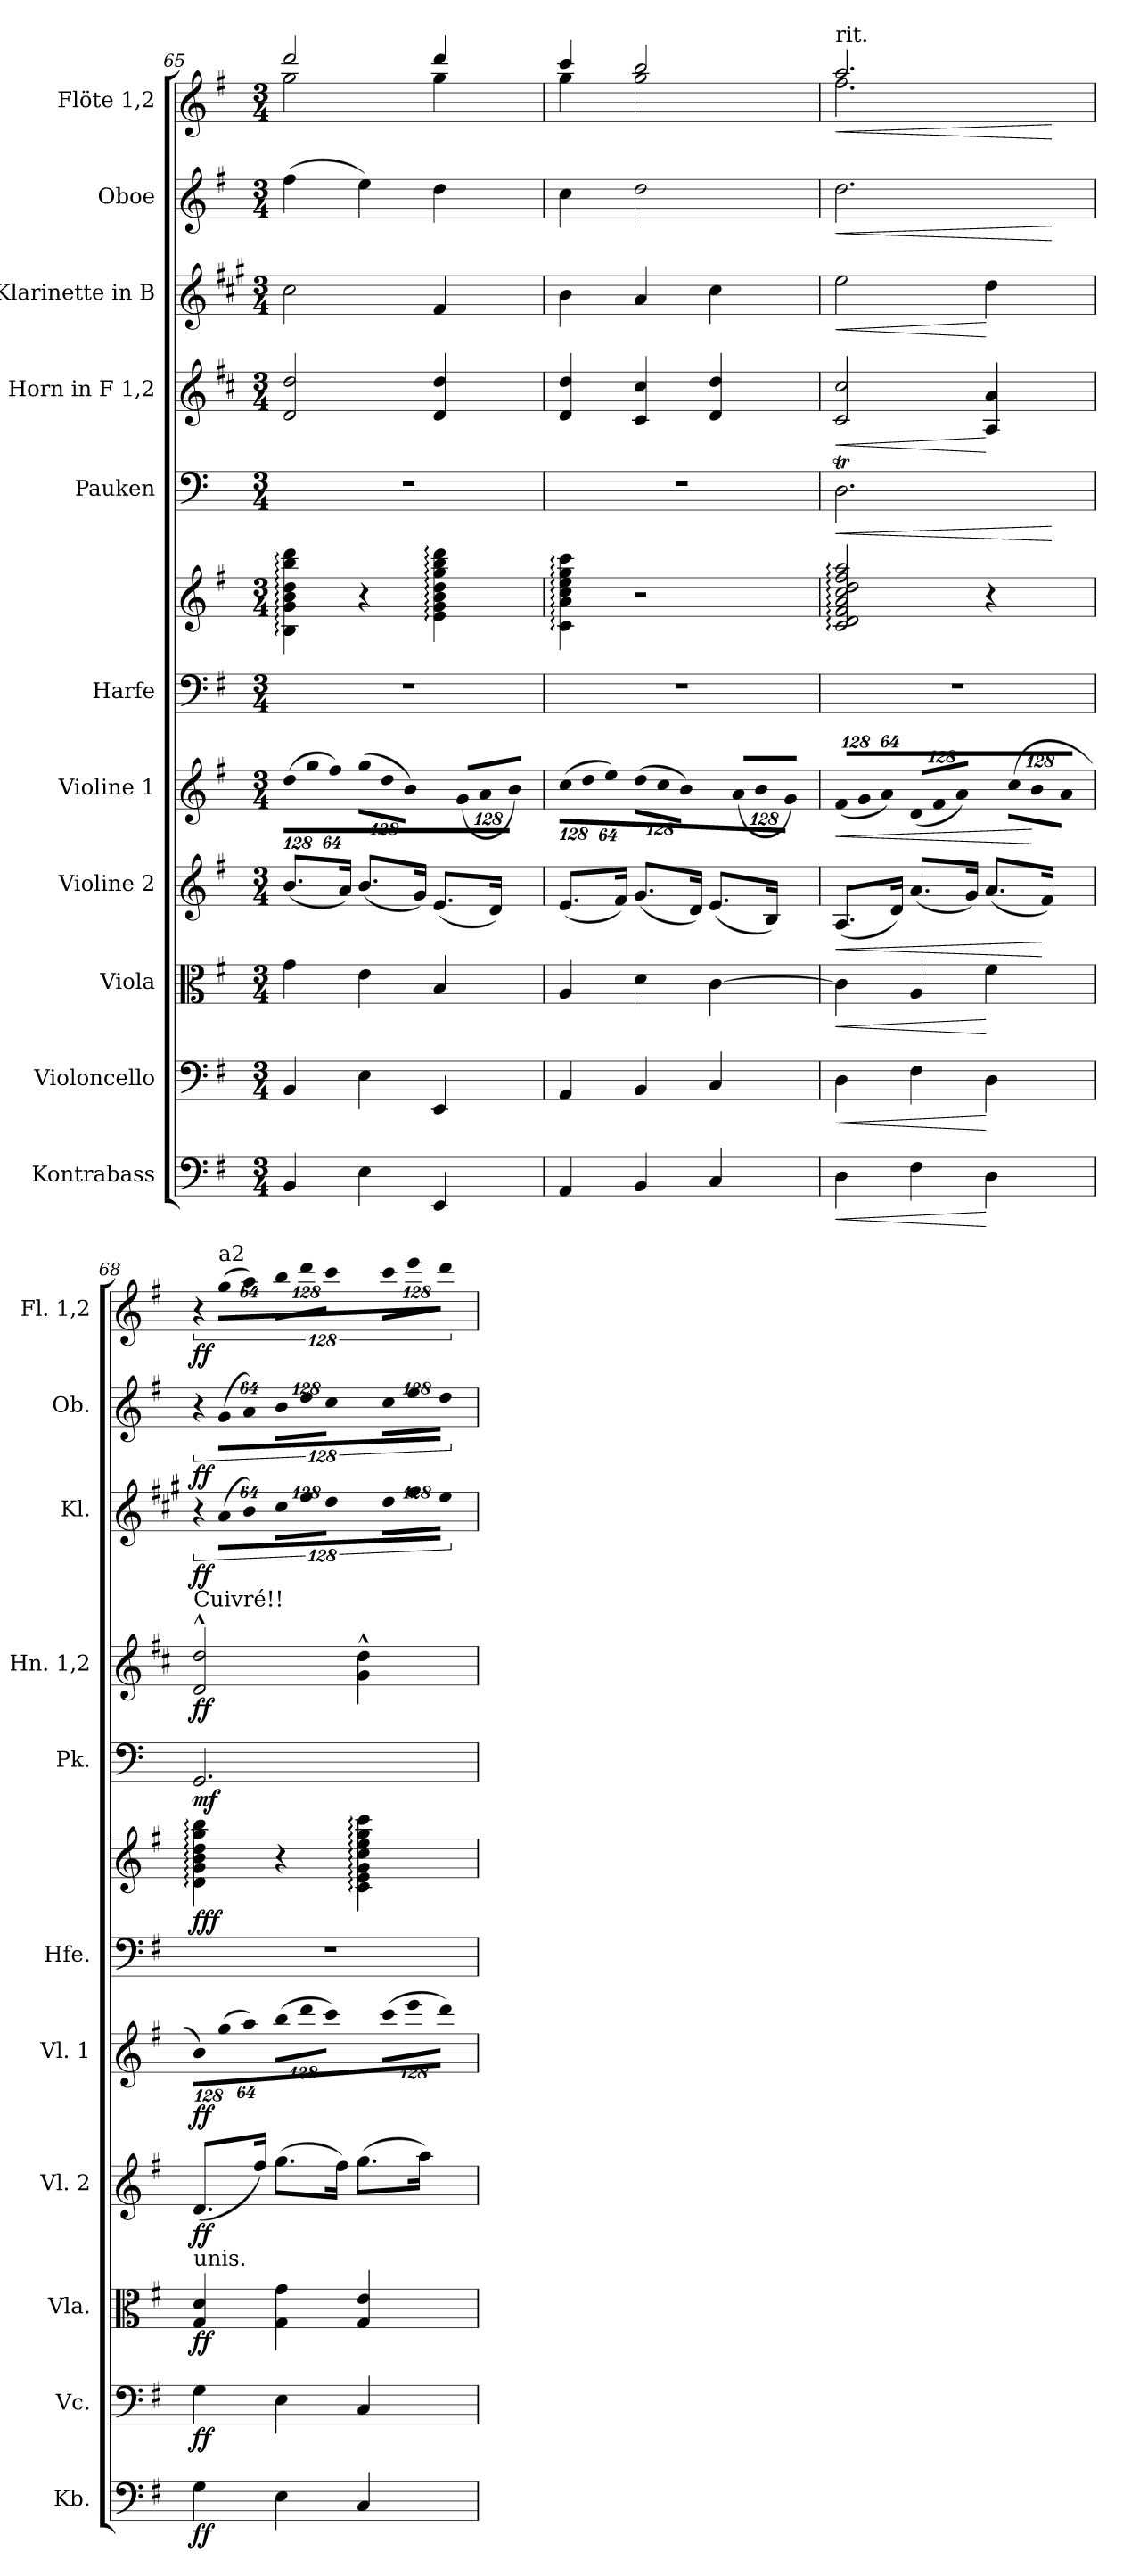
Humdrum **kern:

**kern	**dynam	**kern	**dynam	**kern	**dynam	**kern	**dynam	**kern	**dynam	**kern	**kern	**dynam	**kern	**dynam	**kern	**dynam	**kern	**dynam	**kern	**dynam	**kern	**dynam
*part11	*part11	*part10	*part10	*part9	*part9	*part8	*part8	*part7	*part7	*part6	*part6	*part6	*part5	*part5	*part4	*part4	*part3	*part3	*part2	*part2	*part1	*part1
*staff12	*staff12	*staff11	*staff11	*staff10	*staff10	*staff9	*staff9	*staff8	*staff8	*staff7	*staff6	*staff6/7	*staff5	*staff5	*staff4	*staff4	*staff3	*staff3	*staff2	*staff2	*staff1	*staff1
*I"Kontrabass	*	*I"Violoncello	*	*I"Viola	*	*I"Violine 2	*	*I"Violine 1	*	*I"Harfe	*	*	*I"Pauken	*	*I"Horn in F 1,2	*	*I"Klarinette in B	*	*I"Oboe	*	*I"Flöte 1,2	*
*I'Kb.	*	*I'Vc.	*	*I'Vla.	*	*I'Vl. 2	*	*I'Vl. 1	*	*I'Hfe.	*	*	*I'Pk.	*	*I'Hn. 1,2	*	*I'Kl.	*	*I'Ob.	*	*I'Fl. 1,2	*
*clefF4	*	*clefF4	*	*clefC3	*	*clefG2	*	*clefG2	*	*clefF4	*clefG2	*	*clefF4	*	*clefG2	*	*clefG2	*	*clefG2	*	*clefG2	*
*ITrd7c12	*	*	*	*	*	*	*	*	*	*	*	*	*	*	*ITrd4c7	*	*ITrd1c2	*	*	*	*	*
*k[f#]	*	*k[f#]	*	*k[f#]	*	*k[f#]	*	*k[f#]	*	*k[f#]	*k[f#]	*	*k[]	*	*k[f#]	*	*k[f#]	*	*k[f#]	*	*k[f#]	*
*G:	*	*G:	*	*G:	*	*G:	*	*G:	*	*G:	*G:	*	*C:	*	*G:	*	*G:	*	*G:	*	*G:	*
*M3/4	*	*M3/4	*	*M3/4	*	*M3/4	*	*M3/4	*	*M3/4	*M3/4	*	*M3/4	*	*M3/4	*	*M3/4	*	*M3/4	*	*M3/4	*
*	*	*	*	*	*	*	*	*Xbrackettup	*	*	*	*	*	*	*	*	*	*	*	*	*	*
=65	=65	=65	=65	=65	=65	=65	=65	=65	=65	=65	=65	=65	=65	=65	=65	=65	=65	=65	=65	=65	=65	=65
!	!	!	!	!	!	!	!	!LO:N:vis=8	!	!LO:N:vis=1	!	!	!LO:N:vis=1	!	!	!	!	!	!	!	!	!
*	*	*	*	*	*	*	*	*	*	*	*	*	*	*	*	*	*	*	*	*	*^	*
4BBBi/	.	4BBi/	.	4gi\	.	(8.bi/L	.	(1024%85ddi\L	.	2.r	4Bi\: 4gi: 4bi: 4ddi: 4bbi: 4dddi:	.	2.r	.	2Gi/ 2gi	.	2bi\	.	(4ff#i\	.	2dddi/	2ggi\	.
!	!	!	!	!	!	!	!	!LO:N:vis=8	!	!	!	!	!	!	!	!	!	!	!	!	!	!	!
.	.	.	.	.	.	.	.	1024%85ggi\	.	.	.	.	.	.	.	.	.	.	.	.	.	.	.
!	!	!	!	!	!	!	!	!LO:N:vis=8	!	!	!	!	!	!	!	!	!	!	!	!	!	!	!
.	.	.	.	.	.	.	.	512%43ff#i\J)	.	.	.	.	.	.	.	.	.	.	.	.	.	.	.
.	.	.	.	.	.	16ai/Jk)	.	.	.	.	.	.	.	.	.	.	.	.	.	.	.	.	.
!	!	!	!	!	!	!	!	!LO:N:vis=8	!	!	!	!	!	!	!	!	!	!	!	!	!	!	!
4EEi\	.	4Ei\	.	4ei\	.	(8.bi/L	.	(1024%85ggi\L	.	.	4r	.	.	.	.	.	.	.	4eei\)	.	.	.	.
!	!	!	!	!	!	!	!	!LO:N:vis=8	!	!	!	!	!	!	!	!	!	!	!	!	!	!	!
.	.	.	.	.	.	.	.	1024%85ddi\	.	.	.	.	.	.	.	.	.	.	.	.	.	.	.
!	!	!	!	!	!	!	!	!LO:N:vis=8	!	!	!	!	!	!	!	!	!	!	!	!	!	!	!
.	.	.	.	.	.	.	.	512%43bi\J)	.	.	.	.	.	.	.	.	.	.	.	.	.	.	.
.	.	.	.	.	.	16gi/Jk)	.	.	.	.	.	.	.	.	.	.	.	.	.	.	.	.	.
!	!	!	!	!	!	!	!	!LO:N:vis=8	!	!	!	!	!	!	!	!	!	!	!	!	!	!	!
4EEEi/	.	4EEi/	.	4Bi/	.	(8.ei/L	.	(1024%85gi/L	.	.	4ei\: 4gi: 4bi: 4ddi: 4ggi: 4bbi: 4dddi:	.	.	.	4Gi/ 4gi	.	4ei/	.	4ddi\	.	4dddi/	4ggi\	.
!	!	!	!	!	!	!	!	!LO:N:vis=8	!	!	!	!	!	!	!	!	!	!	!	!	!	!	!
.	.	.	.	.	.	.	.	1024%85ai/	.	.	.	.	.	.	.	.	.	.	.	.	.	.	.
!	!	!	!	!	!	!	!	!LO:N:vis=8	!	!	!	!	!	!	!	!	!	!	!	!	!	!	!
.	.	.	.	.	.	.	.	512%43bi/J)	.	.	.	.	.	.	.	.	.	.	.	.	.	.	.
.	.	.	.	.	.	16di/Jk)	.	.	.	.	.	.	.	.	.	.	.	.	.	.	.	.	.
=66	=66	=66	=66	=66	=66	=66	=66	=66	=66	=66	=66	=66	=66	=66	=66	=66	=66	=66	=66	=66	=66	=66	=66
!	!	!	!	!	!	!	!	!LO:N:vis=8	!	!LO:N:vis=1	!	!	!LO:N:vis=1	!	!	!	!	!	!	!	!	!	!
4AAAi/	.	4AAi/	.	4Ai/	.	(8.ei/L	.	(1024%85cci\L	.	2.r	4ci\: 4ai: 4cci: 4eei: 4ggi: 4ccci:	.	2.r	.	4Gi/ 4gi	.	4ai\	.	4cci\	.	4ccci/	4ggi\	.
!	!	!	!	!	!	!	!	!LO:N:vis=8	!	!	!	!	!	!	!	!	!	!	!	!	!	!	!
.	.	.	.	.	.	.	.	1024%85ddi\	.	.	.	.	.	.	.	.	.	.	.	.	.	.	.
!	!	!	!	!	!	!	!	!LO:N:vis=8	!	!	!	!	!	!	!	!	!	!	!	!	!	!	!
.	.	.	.	.	.	.	.	512%43eei\J)	.	.	.	.	.	.	.	.	.	.	.	.	.	.	.
.	.	.	.	.	.	16f#i/Jk)	.	.	.	.	.	.	.	.	.	.	.	.	.	.	.	.	.
!	!	!	!	!	!	!	!	!LO:N:vis=8	!	!	!	!	!	!	!	!	!	!	!	!	!	!	!
4BBBi/	.	4BBi/	.	4di\	.	(8.gi/L	.	(1024%85ddi\L	.	.	2r:	.	.	.	4F#i/ 4f#i	.	4gi/	.	2ddi\	.	2bbi/	2ggi\	.
!	!	!	!	!	!	!	!	!LO:N:vis=8	!	!	!	!	!	!	!	!	!	!	!	!	!	!	!
.	.	.	.	.	.	.	.	1024%85cci\	.	.	.	.	.	.	.	.	.	.	.	.	.	.	.
!	!	!	!	!	!	!	!	!LO:N:vis=8	!	!	!	!	!	!	!	!	!	!	!	!	!	!	!
.	.	.	.	.	.	.	.	512%43bi\J)	.	.	.	.	.	.	.	.	.	.	.	.	.	.	.
.	.	.	.	.	.	16di/Jk)	.	.	.	.	.	.	.	.	.	.	.	.	.	.	.	.	.
!	!	!	!	!	!	!	!	!LO:N:vis=8	!	!	!	!	!	!	!	!	!	!	!	!	!	!	!
4CCi/	.	4Ci/	.	[4ci\	.	(8.ei/L	.	(1024%85ai/L	.	.	.	.	.	.	4Gi/ 4gi	.	4bi\	.	.	.	.	.	.
!	!	!	!	!	!	!	!	!LO:N:vis=8	!	!	!	!	!	!	!	!	!	!	!	!	!	!	!
.	.	.	.	.	.	.	.	1024%85bi/	.	.	.	.	.	.	.	.	.	.	.	.	.	.	.
!	!	!	!	!	!	!	!	!LO:N:vis=8	!	!	!	!	!	!	!	!	!	!	!	!	!	!	!
.	.	.	.	.	.	.	.	512%43gi/J)	.	.	.	.	.	.	.	.	.	.	.	.	.	.	.
.	.	.	.	.	.	16Bi/Jk)	.	.	.	.	.	.	.	.	.	.	.	.	.	.	.	.	.
=67	=67	=67	=67	=67	=67	=67	=67	=67	=67	=67	=67	=67	=67	=67	=67	=67	=67	=67	=67	=67	=67	=67	=67
!	!	!	!	!	!	!	!	!	!	!	!	!	!	!	!	!	!	!	!	!	!LO:TX:t=rit.	!	!
!	!LO:HP:b	!	!LO:HP:b	!	!LO:HP:b	!	!LO:HP:b	!LO:N:vis=8	!LO:HP:b	!LO:N:vis=1	!	!	!	!LO:HP:b	!	!LO:HP:b	!	!LO:HP:b	!	!LO:HP:b	!	!	!LO:HP:b
4DDi\	<	4Di\	<	4ci\]	<	(8.Ai/L	<	(1024%85f#i/L	<	2.r	2ci/: 2di: 2f#i: 2ai: 2cci: 2ddi: 2ff#i: 2aai:	.	2.DTi\	<	2F#i/ 2f#i	<	2ddi\	<	2.ddi\	<	2.aai/	2.ff#i\	<
!	!	!	!	!	!	!	!	!LO:N:vis=8	!	!	!	!	!	!	!	!	!	!	!	!	!	!	!
.	.	.	.	.	.	.	.	1024%85gi/	.	.	.	.	.	.	.	.	.	.	.	.	.	.	.
!	!	!	!	!	!	!	!	!LO:N:vis=8	!	!	!	!	!	!	!	!	!	!	!	!	!	!	!
.	.	.	.	.	.	.	.	512%43ai/J)	.	.	.	.	.	.	.	.	.	.	.	.	.	.	.
.	.	.	.	.	.	16di/Jk)	.	.	.	.	.	.	.	.	.	.	.	.	.	.	.	.	.
!	!	!	!	!	!	!	!	!LO:N:vis=8	!	!	!	!	!	!	!	!	!	!	!	!	!	!	!
4FF#i\	.	4F#i\	.	4Ai/	.	(8.ai/L	.	(1024%85di/L	.	.	.	.	.	.	.	.	.	.	.	.	.	.	.
!	!	!	!	!	!	!	!	!LO:N:vis=8	!	!	!	!	!	!	!	!	!	!	!	!	!	!	!
.	.	.	.	.	.	.	.	1024%85f#i/	.	.	.	.	.	.	.	.	.	.	.	.	.	.	.
!	!	!	!	!	!	!	!	!LO:N:vis=8	!	!	!	!	!	!	!	!	!	!	!	!	!	!	!
.	.	.	.	.	.	.	.	512%43ai/J)	.	.	.	.	.	.	.	.	.	.	.	.	.	.	.
.	.	.	.	.	.	16gi/Jk)	.	.	.	.	.	.	.	.	.	.	.	.	.	.	.	.	.
!	!	!	!	!	!	!	!	!LO:N:vis=8	!	!	!	!	!	!	!	!	!	!	!	!	!	!	!
4DDi\	[	4Di\	[	4f#i\	[	(8.ai/L	.	(1024%85cci\L	.	.	4r	.	.	.	4Di/ 4di	[	4cci\	[	.	.	.	.	.
!	!	!	!	!	!	!	!	!LO:N:vis=8	!	!	!	!	!	!	!	!	!	!	!	!	!	!	!
.	.	.	.	.	.	.	.	1024%85bi\	.	.	.	.	.	.	.	.	.	.	.	.	.	.	.
!	!	!	!	!	!	!	!	!LO:N:vis=8	!	!	!	!	!	!	!	!	!	!	!	!	!	!	!
.	.	.	.	.	.	.	.	512%43ai\J	[	.	.	.	.	.	.	.	.	.	.	.	.	.	.
.	.	.	.	.	.	16f#i/Jk)	[	.	.	.	.	.	.	.	.	.	.	.	.	.	.	.	.
*	*	*	*	*	*	*	*	*	*	*	*	*	*	*	*	*	*	*	*	*	*v	*v	*
.	.	.	.	.	.	.	.	.	.	.	.	.	.	[	.	.	.	.	.	[	.	[
=68	=68	=68	=68	=68	=68	=68	=68	=68	=68	=68	=68	=68	=68	=68	=68	=68	=68	=68	=68	=68	=68	=68
!	!	!	!	!	!	!	!	!	!	!	!	!	!	!	!LO:TX:a:t=Cuivré!!	!	!	!	!	!	!	!
!	!	!	!	!LO:TX:a:t=unis.	!	!	!	!	!	!	!	!	!	!	!	!	!	!	!	!	!	!
!	!	!	!	!	!	!	!	!LO:N:vis=8	!	!LO:N:vis=1	!	!	!	!	!	!	!LO:N:vis=8	!	!LO:N:vis=8	!	!LO:N:vis=8	!
4GGi\	ff	4Gi\	ff	4Gi/ 4di	ff	(8.di/L	ff	1024%85bi\L)	ff	2.r	4di\: 4gi: 4bi: 4ddi: 4ggi: 4bbi:	fff	2.GGi/	mf	2Gi/^^ 2gi^^	ff	1024%85r	ff	1024%85r	ff	1024%85r	ff
!	!	!	!	!	!	!	!	!	!	!	!	!	!	!	!	!	!	!	!	!	!LO:TX:a:t=a2	!
!	!	!	!	!	!	!	!	!LO:N:vis=8	!	!	!	!	!	!	!	!	!LO:N:vis=8	!	!LO:N:vis=8	!	!LO:N:vis=8	!
.	.	.	.	.	.	.	.	(1024%85ggi\	.	.	.	.	.	.	.	.	(1024%85gi/L	.	(1024%85gi/L	.	(1024%85ggi\L	.
!	!	!	!	!	!	!	!	!LO:N:vis=8	!	!	!	!	!	!	!	!	!LO:N:vis=8	!	!LO:N:vis=8	!	!LO:N:vis=8	!
.	.	.	.	.	.	.	.	512%43aai\J)	.	.	.	.	.	.	.	.	512%43ai/J)	.	512%43ai/J)	.	512%43aai\J)	.
.	.	.	.	.	.	16ff#i/Jk)	.	.	.	.	.	.	.	.	.	.	.	.	.	.	.	.
!	!	!	!	!	!	!	!	!LO:N:vis=8	!	!	!	!	!	!	!	!	!	!	!	!	!	!
*	*	*	*	*	*	*	*	*	*	*	*	*	*	*	*	*	*Xbrackettup	*	*	*	*	*
!	!	!	!	!	!	!	!	!	!	!	!	!	!	!	!	!	!LO:N:vis=8	!	!	!	!	!
*	*	*	*	*	*	*	*	*	*	*	*	*	*	*	*	*	*	*	*Xbrackettup	*	*	*
!	!	!	!	!	!	!	!	!	!	!	!	!	!	!	!	!	!	!	!LO:N:vis=8	!	!	!
*	*	*	*	*	*	*	*	*	*	*	*	*	*	*	*	*	*	*	*	*	*Xbrackettup	*
!	!	!	!	!	!	!	!	!	!	!	!	!	!	!	!	!	!	!	!	!	!LO:N:vis=8	!
4EEi\	.	4Ei\	.	4Gi\ 4gi	.	(8.ggi\L	.	(1024%85bbi\L	.	.	4r	.	.	.	.	.	1024%85bi\L	.	1024%85bi\L	.	1024%85bbi\L	.
!	!	!	!	!	!	!	!	!LO:N:vis=8	!	!	!	!	!	!	!	!	!LO:N:vis=8	!	!LO:N:vis=8	!	!LO:N:vis=8	!
.	.	.	.	.	.	.	.	1024%85dddi\	.	.	.	.	.	.	.	.	1024%85ddi\	.	1024%85ddi\	.	1024%85dddi\	.
!	!	!	!	!	!	!	!	!LO:N:vis=8	!	!	!	!	!	!	!	!	!LO:N:vis=8	!	!LO:N:vis=8	!	!LO:N:vis=8	!
.	.	.	.	.	.	.	.	512%43ccci\J)	.	.	.	.	.	.	.	.	512%43cci\J	.	512%43cci\J	.	512%43ccci\J	.
.	.	.	.	.	.	16ff#i\Jk)	.	.	.	.	.	.	.	.	.	.	.	.	.	.	.	.
!	!	!	!	!	!	!	!	!LO:N:vis=8	!	!	!	!	!	!	!	!	!LO:N:vis=8	!	!LO:N:vis=8	!	!LO:N:vis=8	!
4CCi/	.	4Ci/	.	4Gi/ 4ei	.	(8.ggi\L	.	(1024%85ccci\L	.	.	4ci\: 4ei: 4gi: 4cci: 4eei: 4ggi: 4ccci:	.	.	.	4ci\^^ 4gi^^	.	1024%85cci\L	.	1024%85cci\L	.	1024%85ccci\L	.
!	!	!	!	!	!	!	!	!LO:N:vis=8	!	!	!	!	!	!	!	!	!LO:N:vis=8	!	!LO:N:vis=8	!	!LO:N:vis=8	!
.	.	.	.	.	.	.	.	1024%85eeei\	.	.	.	.	.	.	.	.	1024%85eei\	.	1024%85eei\	.	1024%85eeei\	.
!	!	!	!	!	!	!	!	!LO:N:vis=8	!	!	!	!	!	!	!	!	!LO:N:vis=8	!	!LO:N:vis=8	!	!LO:N:vis=8	!
.	.	.	.	.	.	.	.	512%43dddi\J)	.	.	.	.	.	.	.	.	512%43ddi\J	.	512%43ddi\J	.	512%43dddi\J	.
.	.	.	.	.	.	16aai\Jk)	.	.	.	.	.	.	.	.	.	.	.	.	.	.	.	.
=	=	=	=	=	=	=	=	=	=	=	=	=	=	=	=	=	=	=	=	=	=	=
*-	*-	*-	*-	*-	*-	*-	*-	*-	*-	*-	*-	*-	*-	*-	*-	*-	*-	*-	*-	*-	*-	*-
